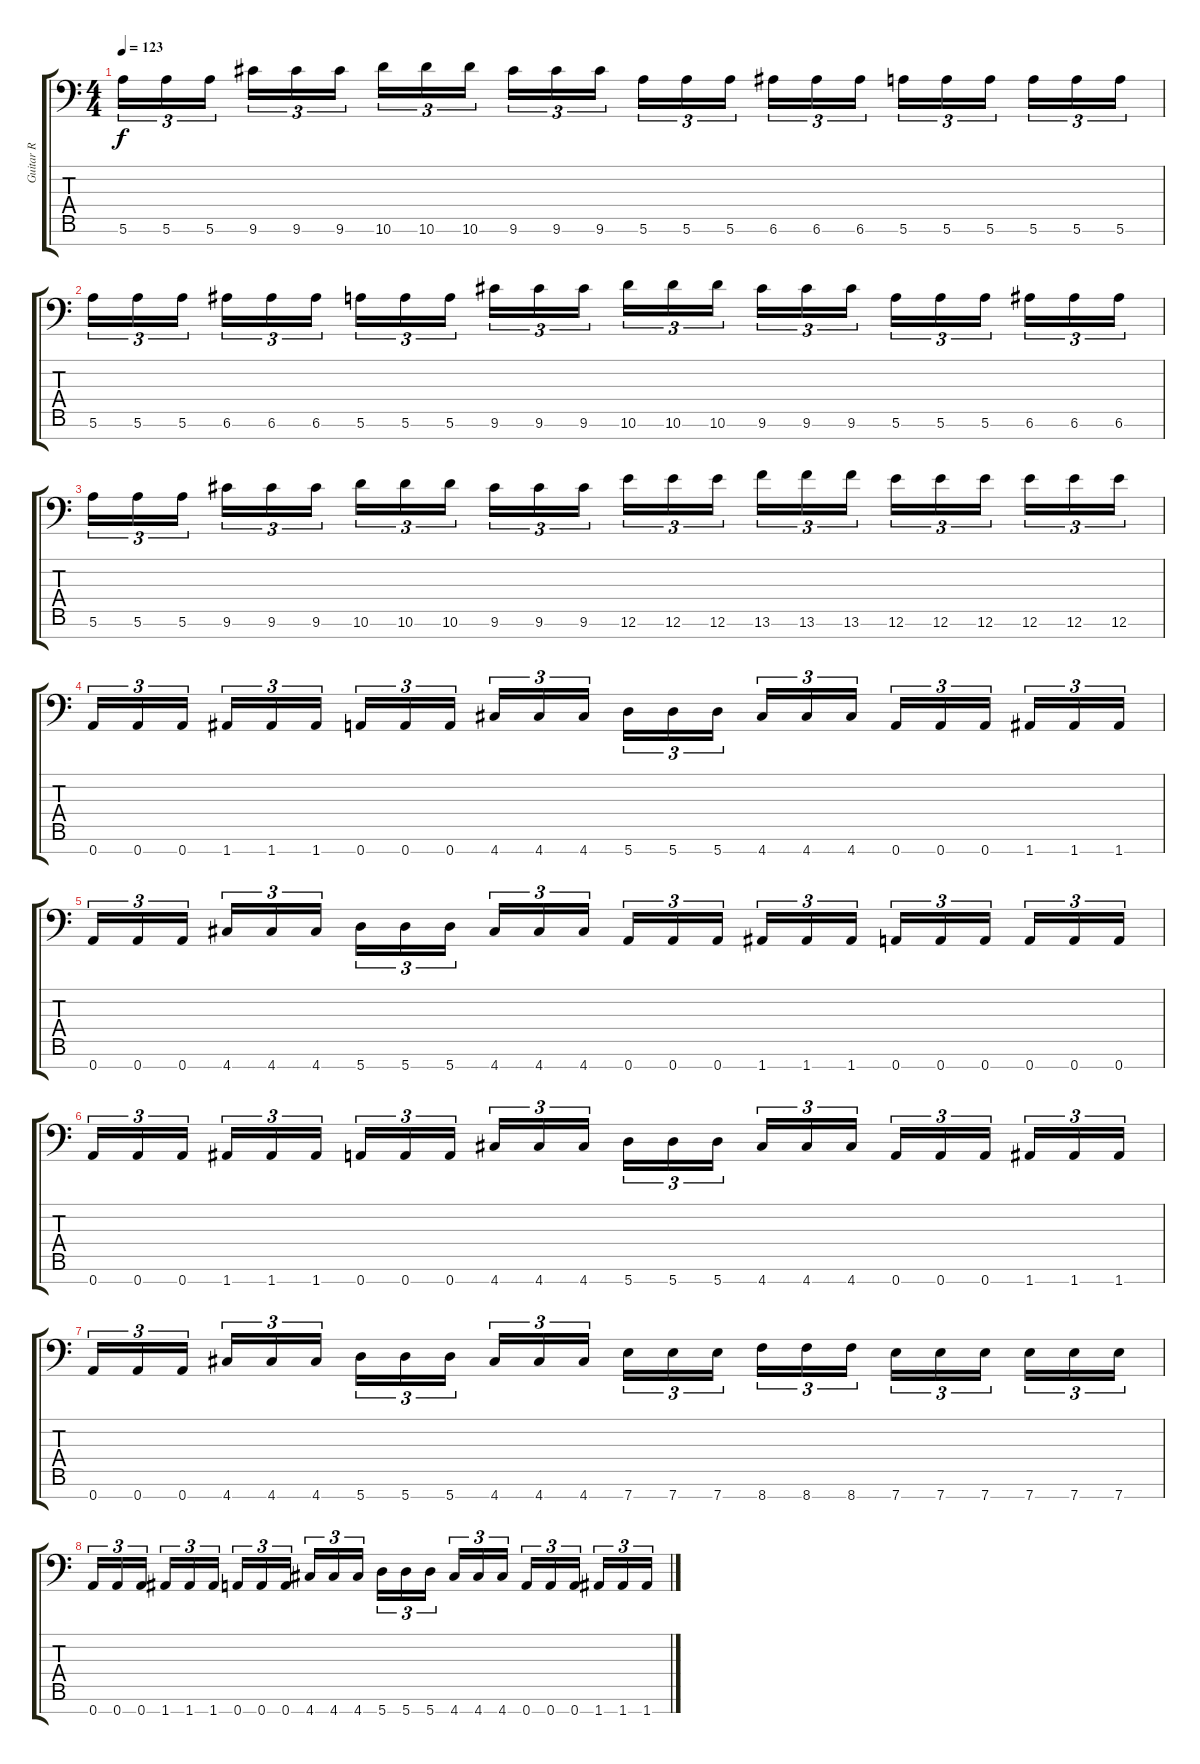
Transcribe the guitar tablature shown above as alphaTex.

\track ("Guitar R" "Guitar R") {instrument overdrivenguitar}
\staff {score tabs}
\tuning (E4 B3 G3 D3 A2 E2 A1) {hide}
\ts (4 4)
\tempo 123
\clef f4
\ks c
5.6.16{tu (3 2) dy f} 5.6.16{tu (3 2)} 5.6.16{tu (3 2) beam splitsecondary} 9.6.16{tu (3 2)} 9.6.16{tu (3 2)} 9.6.16{tu (3 2)} 10.6.16{tu (3 2)} 10.6.16{tu (3 2)} 10.6.16{tu (3 2) beam splitsecondary} 9.6.16{tu (3 2)} 9.6.16{tu (3 2)} 9.6.16{tu (3 2)} 5.6.16{tu (3 2)} 5.6.16{tu (3 2)} 5.6.16{tu (3 2) beam splitsecondary} 6.6.16{tu (3 2)} 6.6.16{tu (3 2)} 6.6.16{tu (3 2)} 5.6.16{tu (3 2)} 5.6.16{tu (3 2)} 5.6.16{tu (3 2) beam splitsecondary} 5.6.16{tu (3 2)} 5.6.16{tu (3 2)} 5.6.16{tu (3 2)} |
5.6.16{tu (3 2)} 5.6.16{tu (3 2)} 5.6.16{tu (3 2) beam splitsecondary} 6.6.16{tu (3 2)} 6.6.16{tu (3 2)} 6.6.16{tu (3 2)} 5.6.16{tu (3 2)} 5.6.16{tu (3 2)} 5.6.16{tu (3 2) beam splitsecondary} 9.6.16{tu (3 2)} 9.6.16{tu (3 2)} 9.6.16{tu (3 2)} 10.6.16{tu (3 2)} 10.6.16{tu (3 2)} 10.6.16{tu (3 2) beam splitsecondary} 9.6.16{tu (3 2)} 9.6.16{tu (3 2)} 9.6.16{tu (3 2)} 5.6.16{tu (3 2)} 5.6.16{tu (3 2)} 5.6.16{tu (3 2) beam splitsecondary} 6.6.16{tu (3 2)} 6.6.16{tu (3 2)} 6.6.16{tu (3 2)} |
5.6.16{tu (3 2)} 5.6.16{tu (3 2)} 5.6.16{tu (3 2) beam splitsecondary} 9.6.16{tu (3 2)} 9.6.16{tu (3 2)} 9.6.16{tu (3 2)} 10.6.16{tu (3 2)} 10.6.16{tu (3 2)} 10.6.16{tu (3 2) beam splitsecondary} 9.6.16{tu (3 2)} 9.6.16{tu (3 2)} 9.6.16{tu (3 2)} 12.6.16{tu (3 2)} 12.6.16{tu (3 2)} 12.6.16{tu (3 2) beam splitsecondary} 13.6.16{tu (3 2)} 13.6.16{tu (3 2)} 13.6.16{tu (3 2)} 12.6.16{tu (3 2)} 12.6.16{tu (3 2)} 12.6.16{tu (3 2) beam splitsecondary} 12.6.16{tu (3 2)} 12.6.16{tu (3 2)} 12.6.16{tu (3 2)} |
0.7.16{tu (3 2)} 0.7.16{tu (3 2)} 0.7.16{tu (3 2) beam splitsecondary} 1.7.16{tu (3 2)} 1.7.16{tu (3 2)} 1.7.16{tu (3 2)} 0.7.16{tu (3 2)} 0.7.16{tu (3 2)} 0.7.16{tu (3 2) beam splitsecondary} 4.7.16{tu (3 2)} 4.7.16{tu (3 2)} 4.7.16{tu (3 2)} 5.7.16{tu (3 2)} 5.7.16{tu (3 2)} 5.7.16{tu (3 2) beam splitsecondary} 4.7.16{tu (3 2)} 4.7.16{tu (3 2)} 4.7.16{tu (3 2)} 0.7.16{tu (3 2)} 0.7.16{tu (3 2)} 0.7.16{tu (3 2) beam splitsecondary} 1.7.16{tu (3 2)} 1.7.16{tu (3 2)} 1.7.16{tu (3 2)} |
0.7.16{tu (3 2)} 0.7.16{tu (3 2)} 0.7.16{tu (3 2) beam splitsecondary} 4.7.16{tu (3 2)} 4.7.16{tu (3 2)} 4.7.16{tu (3 2)} 5.7.16{tu (3 2)} 5.7.16{tu (3 2)} 5.7.16{tu (3 2) beam splitsecondary} 4.7.16{tu (3 2)} 4.7.16{tu (3 2)} 4.7.16{tu (3 2)} 0.7.16{tu (3 2)} 0.7.16{tu (3 2)} 0.7.16{tu (3 2) beam splitsecondary} 1.7.16{tu (3 2)} 1.7.16{tu (3 2)} 1.7.16{tu (3 2)} 0.7.16{tu (3 2)} 0.7.16{tu (3 2)} 0.7.16{tu (3 2) beam splitsecondary} 0.7.16{tu (3 2)} 0.7.16{tu (3 2)} 0.7.16{tu (3 2)} |
0.7.16{tu (3 2)} 0.7.16{tu (3 2)} 0.7.16{tu (3 2) beam splitsecondary} 1.7.16{tu (3 2)} 1.7.16{tu (3 2)} 1.7.16{tu (3 2)} 0.7.16{tu (3 2)} 0.7.16{tu (3 2)} 0.7.16{tu (3 2) beam splitsecondary} 4.7.16{tu (3 2)} 4.7.16{tu (3 2)} 4.7.16{tu (3 2)} 5.7.16{tu (3 2)} 5.7.16{tu (3 2)} 5.7.16{tu (3 2) beam splitsecondary} 4.7.16{tu (3 2)} 4.7.16{tu (3 2)} 4.7.16{tu (3 2)} 0.7.16{tu (3 2)} 0.7.16{tu (3 2)} 0.7.16{tu (3 2) beam splitsecondary} 1.7.16{tu (3 2)} 1.7.16{tu (3 2)} 1.7.16{tu (3 2)} |
0.7.16{tu (3 2)} 0.7.16{tu (3 2)} 0.7.16{tu (3 2) beam splitsecondary} 4.7.16{tu (3 2)} 4.7.16{tu (3 2)} 4.7.16{tu (3 2)} 5.7.16{tu (3 2)} 5.7.16{tu (3 2)} 5.7.16{tu (3 2) beam splitsecondary} 4.7.16{tu (3 2)} 4.7.16{tu (3 2)} 4.7.16{tu (3 2)} 7.7.16{tu (3 2)} 7.7.16{tu (3 2)} 7.7.16{tu (3 2) beam splitsecondary} 8.7.16{tu (3 2)} 8.7.16{tu (3 2)} 8.7.16{tu (3 2)} 7.7.16{tu (3 2)} 7.7.16{tu (3 2)} 7.7.16{tu (3 2) beam splitsecondary} 7.7.16{tu (3 2)} 7.7.16{tu (3 2)} 7.7.16{tu (3 2)} |
0.7.16{tu (3 2)} 0.7.16{tu (3 2)} 0.7.16{tu (3 2) beam splitsecondary} 1.7.16{tu (3 2)} 1.7.16{tu (3 2)} 1.7.16{tu (3 2)} 0.7.16{tu (3 2)} 0.7.16{tu (3 2)} 0.7.16{tu (3 2) beam splitsecondary} 4.7.16{tu (3 2)} 4.7.16{tu (3 2)} 4.7.16{tu (3 2)} 5.7.16{tu (3 2)} 5.7.16{tu (3 2)} 5.7.16{tu (3 2) beam splitsecondary} 4.7.16{tu (3 2)} 4.7.16{tu (3 2)} 4.7.16{tu (3 2)} 0.7.16{tu (3 2)} 0.7.16{tu (3 2)} 0.7.16{tu (3 2) beam splitsecondary} 1.7.16{tu (3 2)} 1.7.16{tu (3 2)} 1.7.16{tu (3 2)}
